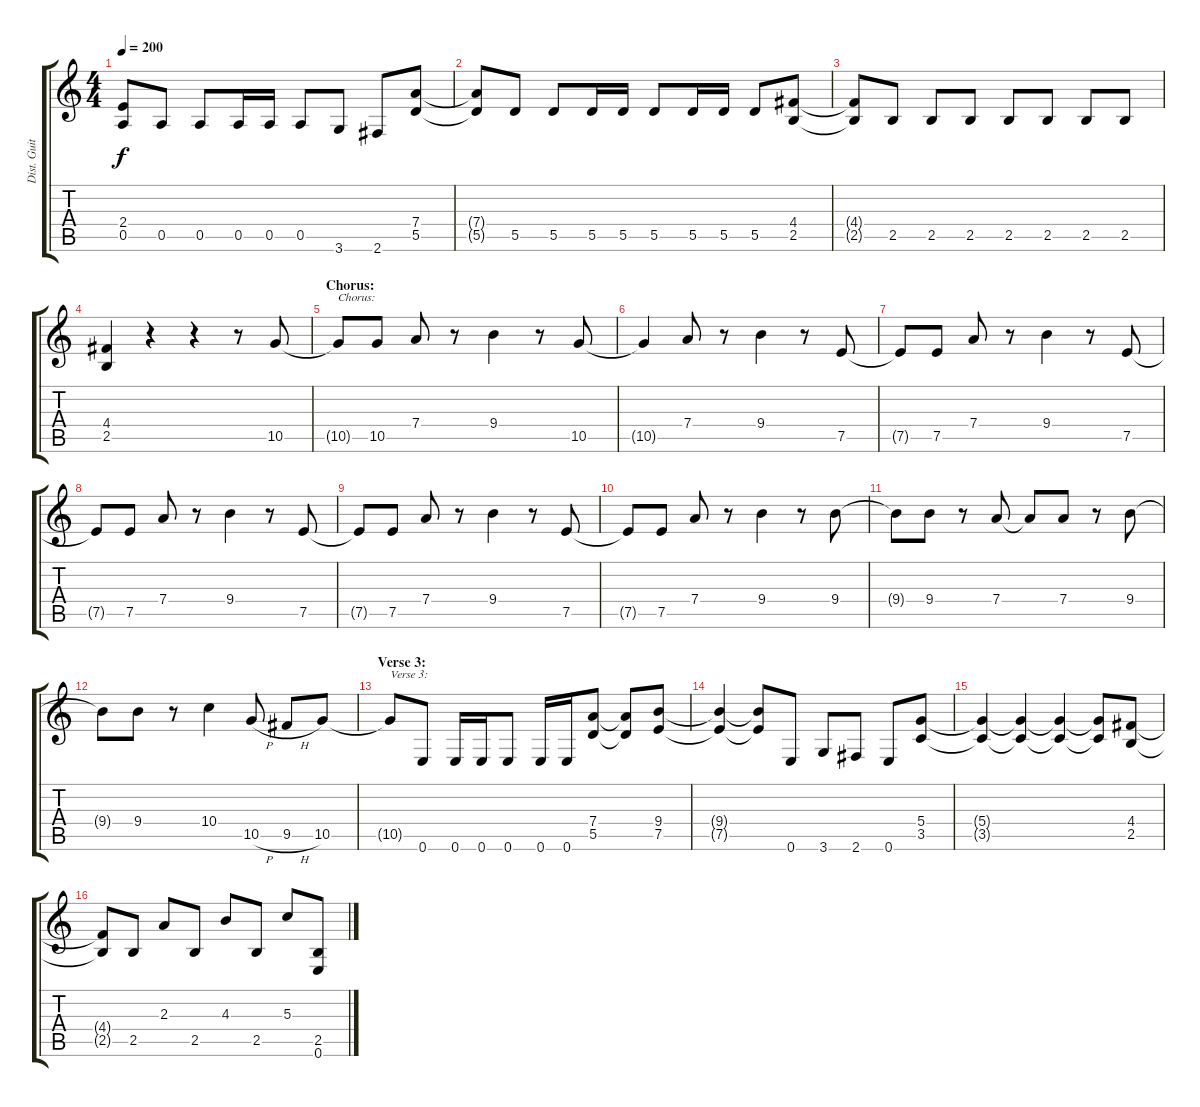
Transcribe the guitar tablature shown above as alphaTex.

\track ("Dist. Guitar 2" "Dist. Guit") {instrument distortionguitar}
\staff {score tabs}
\tuning (E4 B3 G3 D3 A2 E2) {hide}
\ts (4 4)
\tempo 200
\clef g2
\ks c
(2.4{t} 0.5{t}).8{dy f} 0.5.8 0.5.8 0.5.16 0.5.16 0.5.8 3.6.8 2.6.8 (7.4 5.5).8 |
(7.4{t} 5.5{t}).8 5.5.8 5.5.8 5.5.16 5.5.16 5.5.8 5.5.16 5.5.16 5.5.8 (4.4 2.5).8 |
(4.4{t} 2.5{t}).8 2.5.8 2.5.8 2.5.8 2.5.8 2.5.8 2.5.8 2.5.8 |
(4.4 2.5).4 r.4 r.4 r.8 10.5.8 |
\section ("" "Chorus:")
10.5{t}.8{txt "Chorus:"} 10.5.8 7.4.8 r.8 9.4.4 r.8 10.5.8 |
10.5{t}.4 7.4.8 r.8 9.4.4 r.8 7.5.8 |
7.5{t}.8 7.5.8 7.4.8 r.8 9.4.4 r.8 7.5.8 |
7.5{t}.8 7.5.8 7.4.8 r.8 9.4.4 r.8 7.5.8 |
7.5{t}.8 7.5.8 7.4.8 r.8 9.4.4 r.8 7.5.8 |
7.5{t}.8 7.5.8 7.4.8 r.8 9.4.4 r.8 9.4.8 |
9.4{t}.8 9.4.8 r.8 7.4.8 7.4{t}.8 7.4.8 r.8 9.4.8 |
9.4{t}.8 9.4.8 r.8 10.4.4 10.5{h}.8 9.5{h}.8 10.5.8 |
\section ("" "Verse 3:")
10.5{t}.8{txt "Verse 3:"} 0.6.8 0.6.16 0.6.16 0.6.8 0.6.16 0.6.16 (7.4 5.5).8 (7.4{t} 5.5{t}).8 (9.4 7.5).8 |
(9.4{t} 7.5{t}).4 (9.4{t} 7.5{t}).8 0.6.8 3.6.8 2.6.8 0.6.8 (5.4 3.5).8 |
(5.4{t} 3.5{t}).4 (5.4{t} 3.5{t}).4 (5.4{t} 3.5{t}).4 (5.4{t} 3.5{t}).8 (4.4 2.5).8 |
(4.4{t} 2.5{t}).8 2.5.8 2.3.8 2.5.8 4.3.8 2.5.8 5.3.8 (2.5 0.6).8
